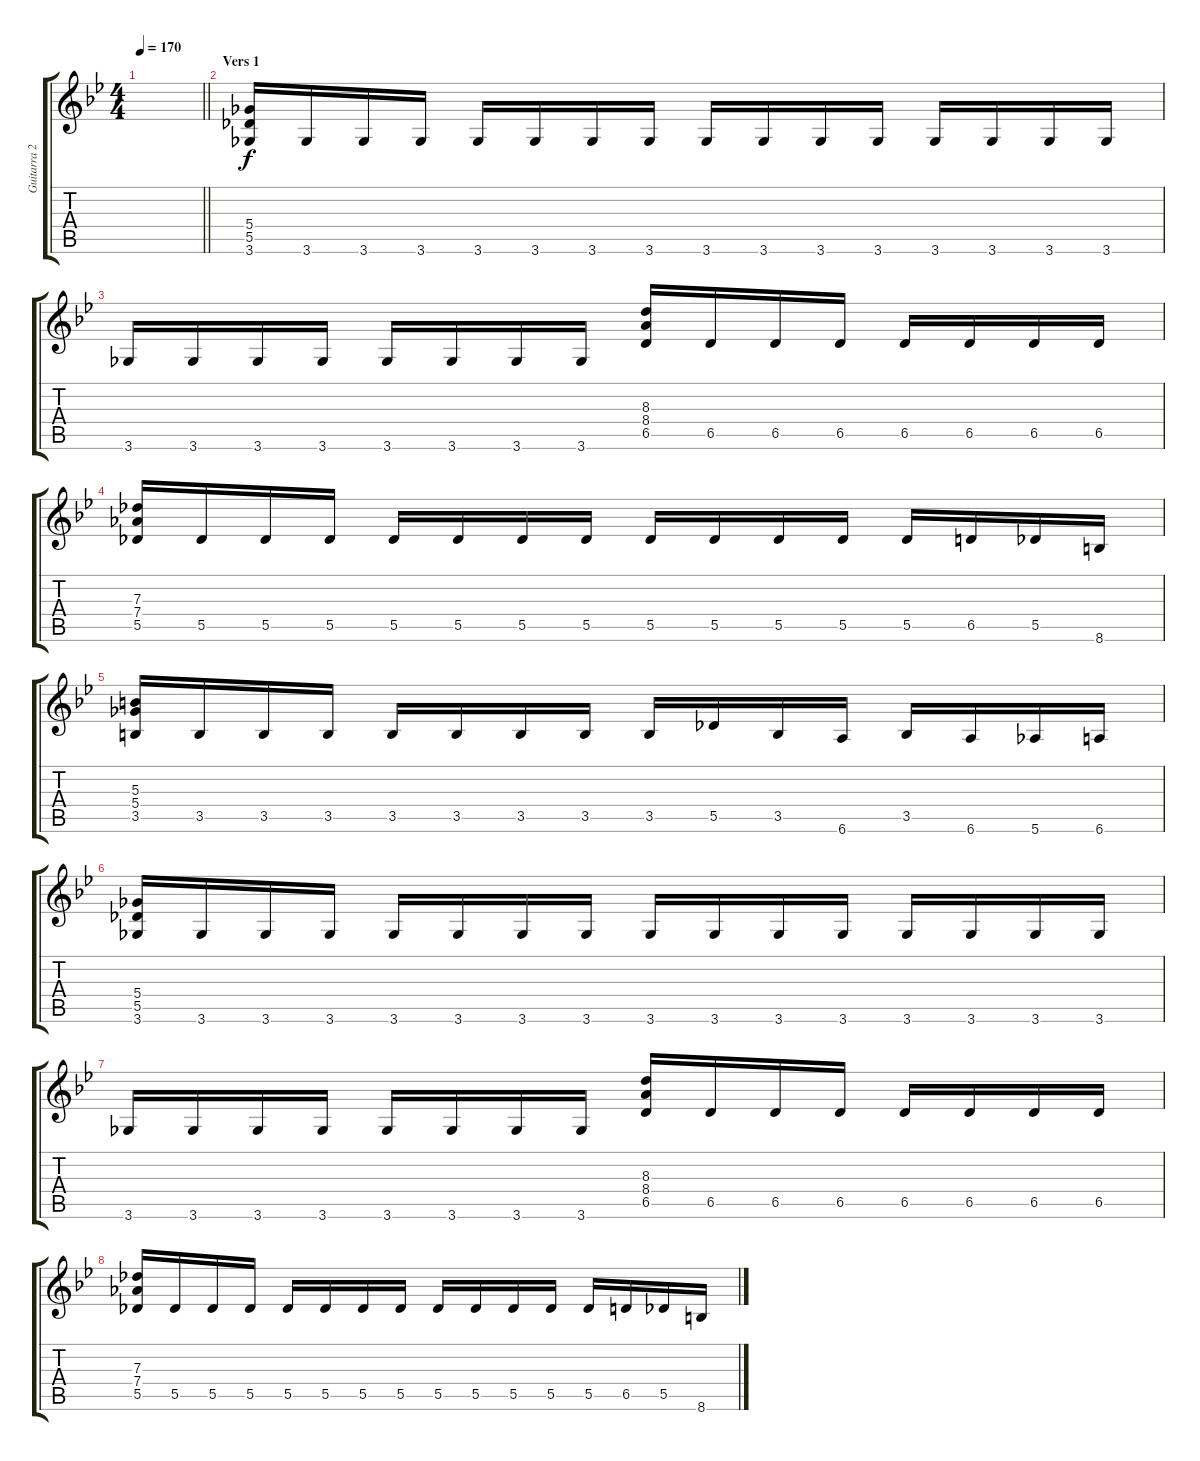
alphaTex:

\track ("Guitarra 2" "Guitarra 2") {instrument overdrivenguitar}
\staff {score tabs}
\tuning (Eb4 Bb3 Gb3 Db3 Ab2 Eb2) {hide}
\ts (4 4)
\tempo 170
\clef g2
\barLineRight lightlight
\ks gminor
|
\section ("" "Vers 1")
(5.4 5.5 3.6).16 3.6.16 3.6.16 3.6.16 3.6.16 3.6.16 3.6.16 3.6.16 3.6.16 3.6.16 3.6.16 3.6.16 3.6.16 3.6.16 3.6.16 3.6.16 |
3.6.16 3.6.16 3.6.16 3.6.16 3.6.16 3.6.16 3.6.16 3.6.16 (8.3 8.4 6.5).16 6.5.16 6.5.16 6.5.16 6.5.16 6.5.16 6.5.16 6.5.16 |
(7.3 7.4 5.5).16 5.5.16 5.5.16 5.5.16 5.5.16 5.5.16 5.5.16 5.5.16 5.5.16 5.5.16 5.5.16 5.5.16 5.5.16 6.5.16 5.5.16 8.6.16 |
(5.3 5.4 3.5).16 3.5.16 3.5.16 3.5.16 3.5.16 3.5.16 3.5.16 3.5.16 3.5.16 5.5.16 3.5.16 6.6.16 3.5.16 6.6.16 5.6.16 6.6.16 |
(5.4 5.5 3.6).16 3.6.16 3.6.16 3.6.16 3.6.16 3.6.16 3.6.16 3.6.16 3.6.16 3.6.16 3.6.16 3.6.16 3.6.16 3.6.16 3.6.16 3.6.16 |
3.6.16 3.6.16 3.6.16 3.6.16 3.6.16 3.6.16 3.6.16 3.6.16 (8.3 8.4 6.5).16 6.5.16 6.5.16 6.5.16 6.5.16 6.5.16 6.5.16 6.5.16 |
(7.3 7.4 5.5).16 5.5.16 5.5.16 5.5.16 5.5.16 5.5.16 5.5.16 5.5.16 5.5.16 5.5.16 5.5.16 5.5.16 5.5.16 6.5.16 5.5.16 8.6.16
